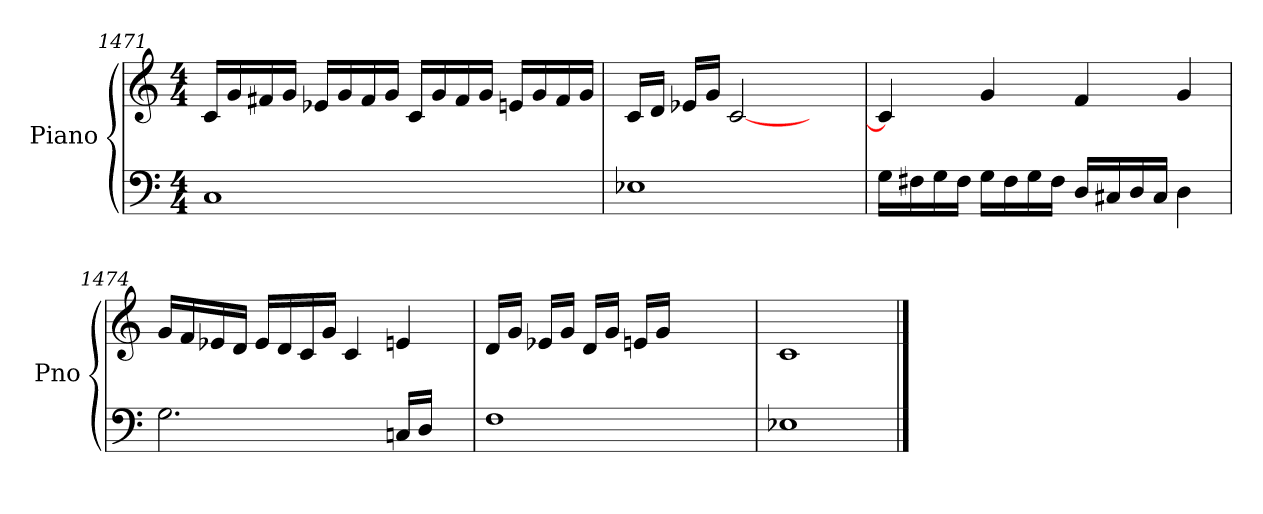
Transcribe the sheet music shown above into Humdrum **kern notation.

**kern	**kern
*part1	*part1
*staff2	*staff1
*I"Piano	*
*I'Pno	*
!!LO:LB:g=z
*clefF4	*clefG2
*k[]	*k[]
*M4/4	*M4/4
=1471	=1471
1C	16c/LL
.	16g/
.	16f#X/
.	16g/JJ
.	16e-X/LL
.	16g/
.	16f#/
.	16g/JJ
.	16c/LL
.	16g/
.	16f#/
.	16g/JJ
.	16en/LL
.	16g/
.	16f#/
.	16g/JJ
=1472	=1472
1E-X	16c/LL
.	16d/JJ
.	16e-X/LL
.	16g/JJ
.	[2c/
.	4ryy
=1473	=1473
16G\LL	4c/]
16F#X\	.
16G\	.
16F#\JJ	.
16G\LL	4g/
16F#\	.
16G\	.
16F#\JJ	.
16D/LL	4f/
16C#X/	.
16D/	.
16C#/JJ	.
4D\	4g/
!!LO:LB:g=z
=1474	=1474
2.G\	16g/LL
.	16f/
.	16e-X/
.	16d/JJ
.	16e-/LL
.	16d/
.	16c/
.	16g/JJ
.	4c/
16Cn/LL	4en/
16D/JJ	.
8ryy	.
=1475	=1475
1F	16d/LL
.	16g/JJ
.	16e-X/LL
.	16g/JJ
.	16d/LL
.	16g/JJ
.	16en/LL
.	16g/JJ
.	2ryy
=1476	=1476
1E-X	1c
==	==
*-	*-
